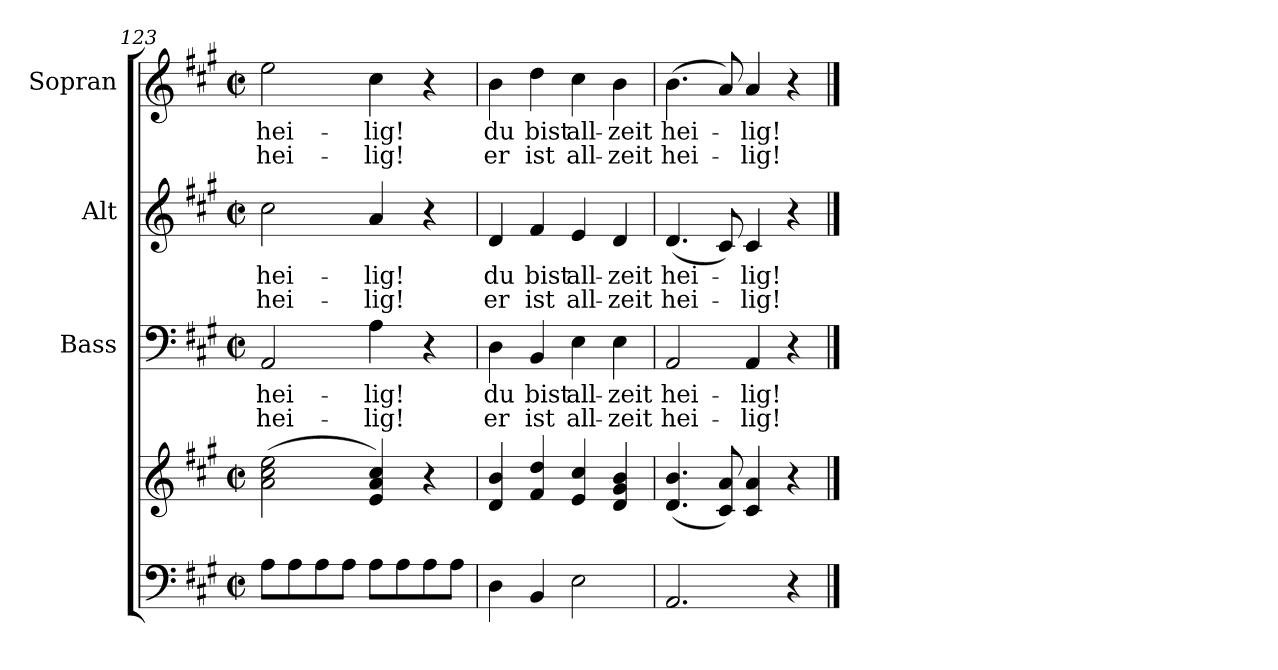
**kern	**kern	**kern	**text	**text	**kern	**text	**text	**kern	**text	**text
*part4	*part4	*part3	*part3	*part3	*part2	*part2	*part2	*part1	*part1	*part1
*staff5	*staff4	*staff3	*staff3	*staff3	*staff2	*staff2	*staff2	*staff1	*staff1	*staff1
*	*	*I"Bass	*	*	*I"Alt	*	*	*I"Sopran	*	*
*	*	*I'B.	*	*	*I'A.	*	*	*I'S.	*	*
*clefF4	*clefG2	*clefF4	*	*	*clefG2	*	*	*clefG2	*	*
*k[f#c#g#]	*k[f#c#g#]	*k[f#c#g#]	*	*	*k[f#c#g#]	*	*	*k[f#c#g#]	*	*
*A:	*A:	*A:	*	*	*A:	*	*	*A:	*	*
*M2/2	*M2/2	*M2/2	*	*	*M2/2	*	*	*M2/2	*	*
*met(c|)	*met(c|)	*met(c|)	*	*	*met(c|)	*	*	*met(c|)	*	*
=123	=123	=123	=123	=123	=123	=123	=123	=123	=123	=123
!	!	!	!LO:LY:b	!LO:LY:b	!	!LO:LY:b	!LO:LY:b	!	!LO:LY:b	!LO:LY:b
8A\L	(>2a\ 2cc#\ 2ee\	2AA/	hei-	hei-	2cc#\	hei-	hei-	2ee\	hei-	hei-
8A\	.	.	.	.	.	.	.	.	.	.
8A\	.	.	.	.	.	.	.	.	.	.
8A\J	.	.	.	.	.	.	.	.	.	.
!	!	!	!LO:LY:b	!LO:LY:b	!	!LO:LY:b	!LO:LY:b	!	!LO:LY:b	!LO:LY:b
8A\L	4e/ 4a/ 4cc#/)	4A\	-lig!	-lig!	4a/	-lig!	-lig!	4cc#\	-lig!	-lig!
8A\	.	.	.	.	.	.	.	.	.	.
8A\	4r	4r	.	.	4r	.	.	4r	.	.
8A\J	.	.	.	.	.	.	.	.	.	.
=124	=124	=124	=124	=124	=124	=124	=124	=124	=124	=124
!	!	!	!LO:LY:b	!LO:LY:b	!	!LO:LY:b	!LO:LY:b	!	!LO:LY:b	!LO:LY:b
4D\	4d/ 4b/	4D\	du	er	4d/	du	er	4b\	du	er
!	!	!	!LO:LY:b	!LO:LY:b	!	!LO:LY:b	!LO:LY:b	!	!LO:LY:b	!LO:LY:b
4BB/	4f#/ 4dd/	4BB/	bist	ist	4f#/	bist	ist	4dd\	bist	ist
!	!	!	!LO:LY:b	!LO:LY:b	!	!LO:LY:b	!LO:LY:b	!	!LO:LY:b	!LO:LY:b
2E\	4e/ 4cc#/	4E\	all-	all-	4e/	all-	all-	4cc#\	all-	all-
!	!	!	!LO:LY:b	!LO:LY:b	!	!LO:LY:b	!LO:LY:b	!	!LO:LY:b	!LO:LY:b
.	4d/ 4g#/ 4b/	4E\	-zeit	-zeit	4d/	-zeit	-zeit	4b\	-zeit	-zeit
=125	=125	=125	=125	=125	=125	=125	=125	=125	=125	=125
!	!	!	!LO:LY:b	!LO:LY:b	!	!LO:LY:b	!LO:LY:b	!	!LO:LY:b	!LO:LY:b
2.AA/	(<4.d/ 4.b/	2AA/	hei-	hei-	(<4.d/	hei-	hei-	(>4.b\	hei-	hei-
.	8c#/ 8a/)	.	.	.	8c#/)	.	.	8a/)	.	.
!	!	!	!LO:LY:b	!LO:LY:b	!	!LO:LY:b	!LO:LY:b	!	!LO:LY:b	!LO:LY:b
.	4c#/ 4a/	4AA/	-lig!	-lig!	4c#/	-lig!	-lig!	4a/	-lig!	-lig!
4r	4r	4r	.	.	4r	.	.	4r	.	.
==	==	==	==	==	==	==	==	==	==	==
*-	*-	*-	*-	*-	*-	*-	*-	*-	*-	*-
